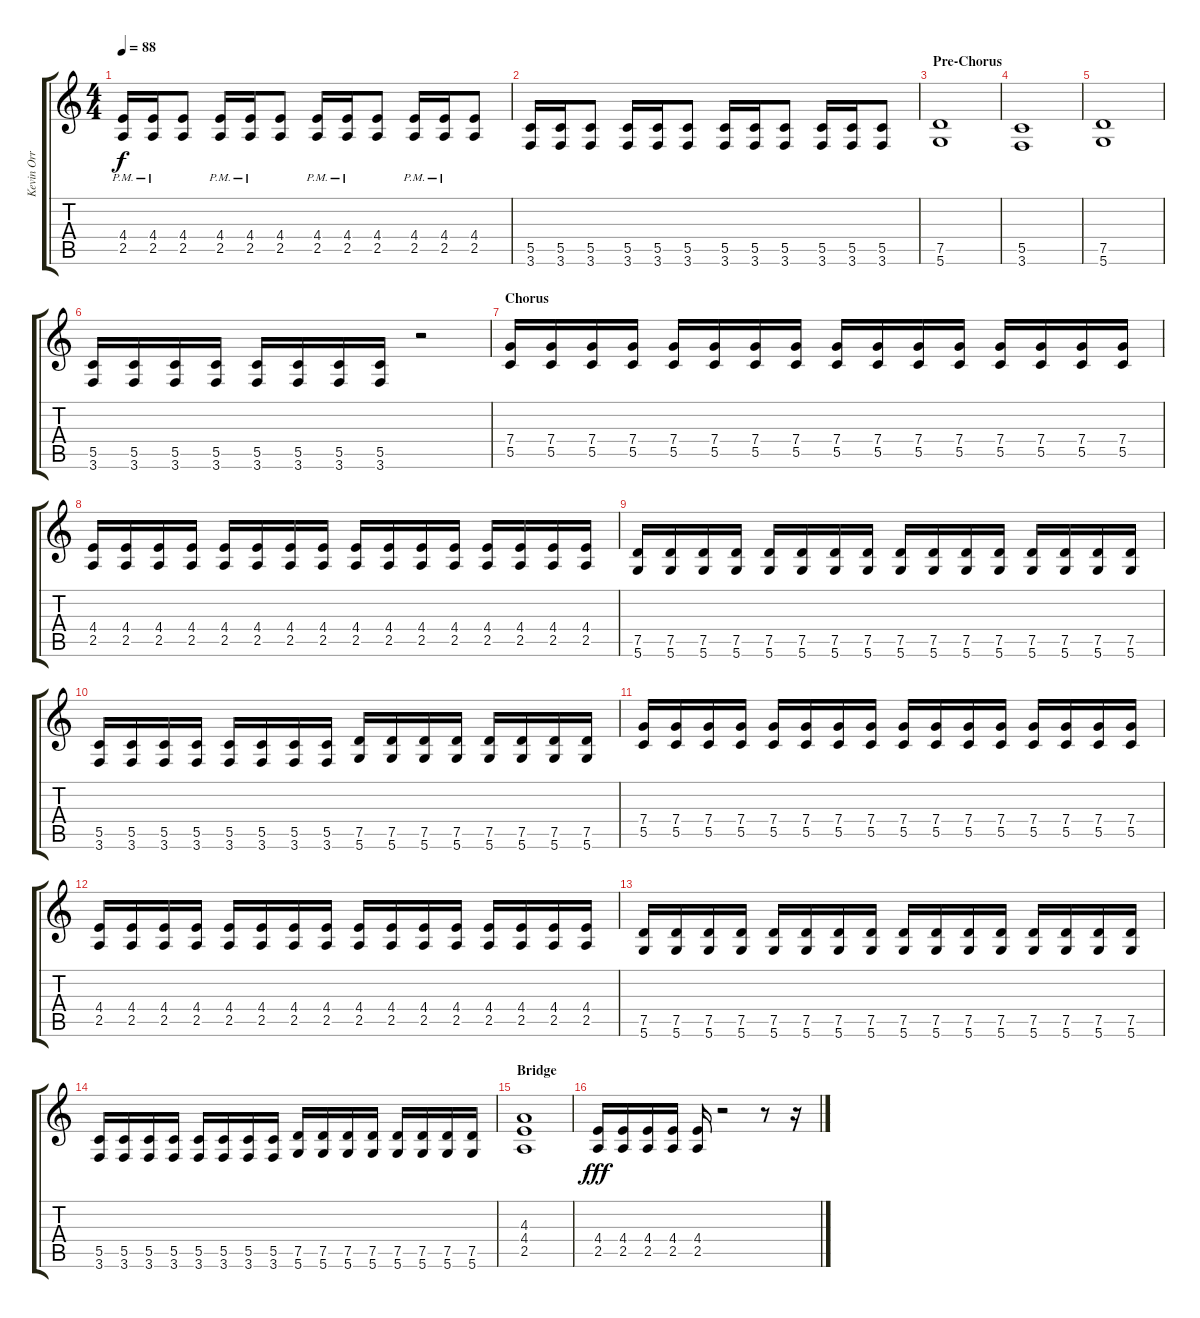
\track ("Kevin Orr" "Kevin Orr") {instrument distortionguitar}
\staff {score tabs}
\tuning (D4 A3 F3 C3 G2 D2) {hide}
\ts (4 4)
\tempo 88
\clef g2
\ks c
(4.4{pm} 2.5{pm}).16{dy f} (4.4{pm} 2.5{pm}).16 (4.4 2.5).8 (4.4{pm} 2.5{pm}).16 (4.4{pm} 2.5{pm}).16 (4.4 2.5).8 (4.4{pm} 2.5{pm}).16 (4.4{pm} 2.5{pm}).16 (4.4 2.5).8 (4.4{pm} 2.5{pm}).16 (4.4{pm} 2.5{pm}).16 (4.4 2.5).8 |
(5.5 3.6).16 (5.5 3.6).16 (5.5 3.6).8 (5.5 3.6).16 (5.5 3.6).16 (5.5 3.6).8 (5.5 3.6).16 (5.5 3.6).16 (5.5 3.6).8 (5.5 3.6).16 (5.5 3.6).16 (5.5 3.6).8 |
\section ("" "Pre-Chorus")
(7.5 5.6).1 |
(5.5 3.6).1 |
(7.5 5.6).1 |
(5.5 3.6).16 (5.5 3.6).16 (5.5 3.6).16 (5.5 3.6).16 (5.5 3.6).16 (5.5 3.6).16 (5.5 3.6).16 (5.5 3.6).16 r.2 |
\section ("" "Chorus")
(7.4 5.5).16 (7.4 5.5).16 (7.4 5.5).16 (7.4 5.5).16 (7.4 5.5).16 (7.4 5.5).16 (7.4 5.5).16 (7.4 5.5).16 (7.4 5.5).16 (7.4 5.5).16 (7.4 5.5).16 (7.4 5.5).16 (7.4 5.5).16 (7.4 5.5).16 (7.4 5.5).16 (7.4 5.5).16 |
(4.4 2.5).16 (4.4 2.5).16 (4.4 2.5).16 (4.4 2.5).16 (4.4 2.5).16 (4.4 2.5).16 (4.4 2.5).16 (4.4 2.5).16 (4.4 2.5).16 (4.4 2.5).16 (4.4 2.5).16 (4.4 2.5).16 (4.4 2.5).16 (4.4 2.5).16 (4.4 2.5).16 (4.4 2.5).16 |
(7.5 5.6).16 (7.5 5.6).16 (7.5 5.6).16 (7.5 5.6).16 (7.5 5.6).16 (7.5 5.6).16 (7.5 5.6).16 (7.5 5.6).16 (7.5 5.6).16 (7.5 5.6).16 (7.5 5.6).16 (7.5 5.6).16 (7.5 5.6).16 (7.5 5.6).16 (7.5 5.6).16 (7.5 5.6).16 |
(5.5 3.6).16 (5.5 3.6).16 (5.5 3.6).16 (5.5 3.6).16 (5.5 3.6).16 (5.5 3.6).16 (5.5 3.6).16 (5.5 3.6).16 (7.5 5.6).16 (7.5 5.6).16 (7.5 5.6).16 (7.5 5.6).16 (7.5 5.6).16 (7.5 5.6).16 (7.5 5.6).16 (7.5 5.6).16 |
(7.4 5.5).16 (7.4 5.5).16 (7.4 5.5).16 (7.4 5.5).16 (7.4 5.5).16 (7.4 5.5).16 (7.4 5.5).16 (7.4 5.5).16 (7.4 5.5).16 (7.4 5.5).16 (7.4 5.5).16 (7.4 5.5).16 (7.4 5.5).16 (7.4 5.5).16 (7.4 5.5).16 (7.4 5.5).16 |
(4.4 2.5).16 (4.4 2.5).16 (4.4 2.5).16 (4.4 2.5).16 (4.4 2.5).16 (4.4 2.5).16 (4.4 2.5).16 (4.4 2.5).16 (4.4 2.5).16 (4.4 2.5).16 (4.4 2.5).16 (4.4 2.5).16 (4.4 2.5).16 (4.4 2.5).16 (4.4 2.5).16 (4.4 2.5).16 |
(7.5 5.6).16 (7.5 5.6).16 (7.5 5.6).16 (7.5 5.6).16 (7.5 5.6).16 (7.5 5.6).16 (7.5 5.6).16 (7.5 5.6).16 (7.5 5.6).16 (7.5 5.6).16 (7.5 5.6).16 (7.5 5.6).16 (7.5 5.6).16 (7.5 5.6).16 (7.5 5.6).16 (7.5 5.6).16 |
(5.5 3.6).16 (5.5 3.6).16 (5.5 3.6).16 (5.5 3.6).16 (5.5 3.6).16 (5.5 3.6).16 (5.5 3.6).16 (5.5 3.6).16 (7.5 5.6).16 (7.5 5.6).16 (7.5 5.6).16 (7.5 5.6).16 (7.5 5.6).16 (7.5 5.6).16 (7.5 5.6).16 (7.5 5.6).16 |
\section ("" "Bridge")
(4.3 4.4 2.5).1 |
(4.4 2.5).16{dy fff} (4.4 2.5).16 (4.4 2.5).16 (4.4 2.5).16 (4.4 2.5).16 r.2 r.8 r.16
